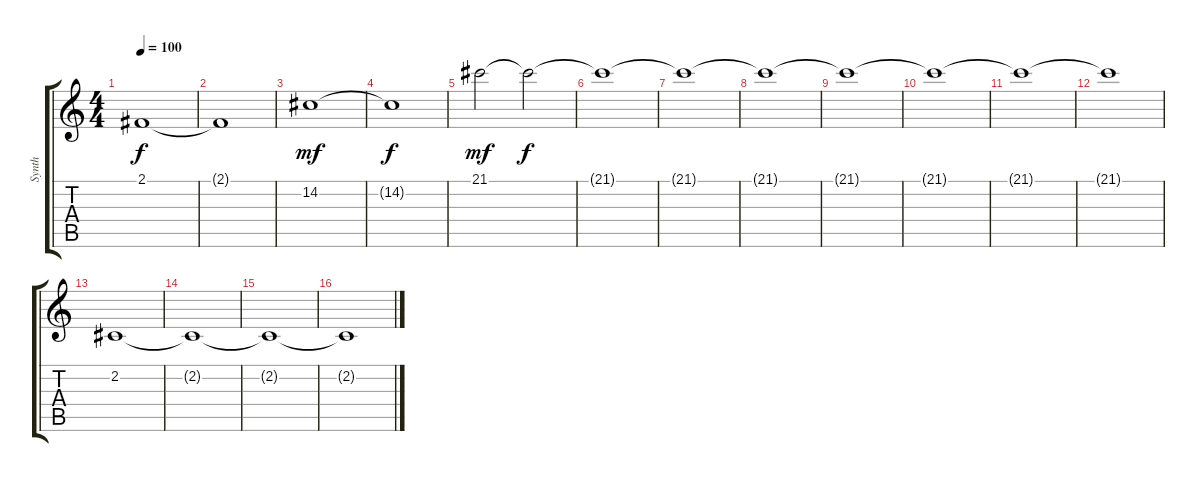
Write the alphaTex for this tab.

\track ("Synth" "Synth") {instrument pad2warm}
\staff {score tabs}
\tuning (E4 B3 G3 D3 A2 E2) {hide}
\ts (4 4)
\tempo 100
\clef g2
\ks c
2.1.1{dy f} |
2.1{t}.1 |
14.2.1{dy mf} |
14.2{t}.1{dy f} |
21.1.2{dy mf volume 2} 21.1{t}.2{dy f volume 4} |
21.1{t}.1 |
21.1{t}.1 |
21.1{t}.1 |
21.1{t}.1 |
21.1{t}.1 |
21.1{t}.1 |
21.1{t}.1 |
2.2.1{volume 7} |
2.2{t}.1 |
2.2{t}.1 |
2.2{t}.1
